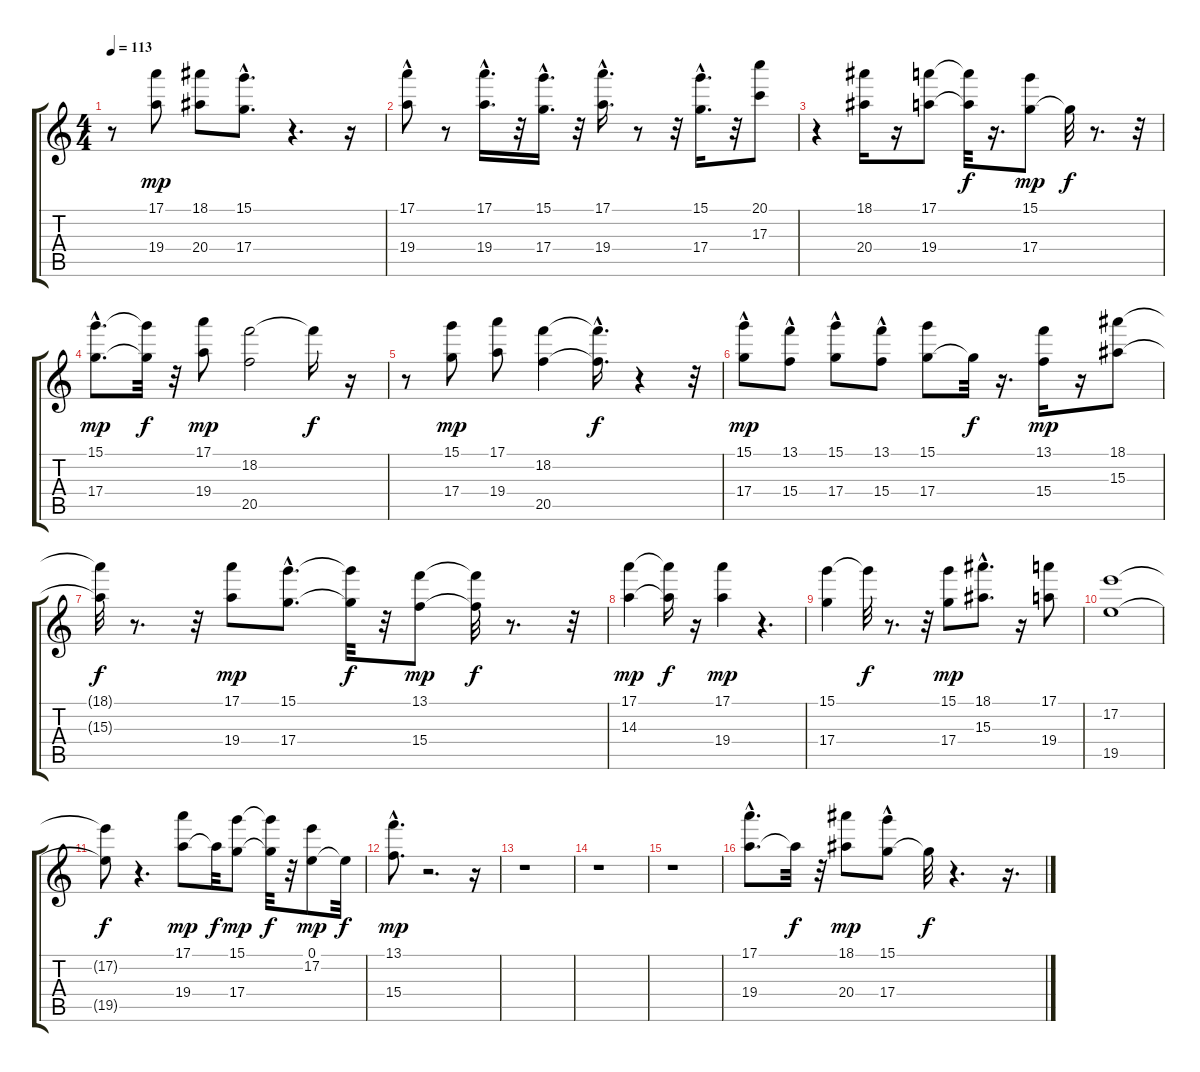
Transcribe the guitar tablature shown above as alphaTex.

\track "" {instrument electricbassfinger}
\staff {score tabs}
\tuning (E4 B3 G3 D3 A2 E2) {hide}
\ts (4 4)
\tempo 113
\clef g2
\ks c
r.8{dy f} (17.1 19.4).8{dy mp} (18.1 20.4).8 (15.1{hac} 17.4{hac}).8{d} r.4{d} r.16 |
(17.1{hac} 19.4).8 r.8 (17.1{hac} 19.4{hac}).16{d} r.32 (15.1{hac} 17.4).16{d} r.32 (17.1 19.4{hac}).16{d} r.8 r.32 (15.1 17.4{hac}).16{d} r.32 (20.1 17.3).8 |
r.4 (18.1 20.4).16 r.16 (17.1 19.4).8 (17.1{t} 19.4{t}).32{dy f} r.16{d} (15.1 17.4).8{dy mp} 17.4{t}.32{dy f} r.8{d} r.32 |
(15.1{hac} 17.4{hac}).8{d dy mp} (15.1{t} 17.4{t}).32{dy f} r.32 (17.1 19.4).8{dy mp} (18.2 20.5).2 18.2{t}.16{dy f} r.16 |
r.8 (15.1 17.4).8{dy mp} (17.1 19.4).8 (18.2 20.5).4 (18.2{hac t} 20.5{t}).16{d dy f} r.4 r.32 |
(15.1{hac} 17.4).8{dy mp} (13.1{hac} 15.4).8 (15.1 17.4{hac}).8 (13.1{hac} 15.4).8 (15.1 17.4).8 17.4{t}.32{dy f} r.16{d} (13.1 15.4).16{dy mp} r.16 (18.1 15.3).8 |
(18.1{t} 15.3{t}).32{dy f} r.8{d} r.32 (17.1 19.4).8{dy mp} (15.1{hac} 17.4{hac}).8{d} (15.1{t} 17.4{t}).32{dy f} r.32 (13.1 15.4).8{dy mp} (13.1{t} 15.4{t}).32{dy f} r.8{d} r.32 |
(17.1 14.3).4{dy mp} (17.1{t} 14.3{t}).16{dy f} r.16 (17.1 19.4).4{dy mp} r.4{d} |
(15.1 17.4).4 15.1{t}.32{dy f} r.8{d} r.32 (15.1 17.4).8{dy mp} (18.1{hac} 15.3{hac}).8{d} r.16 (17.1 19.4).8 |
(17.2 19.5).1 |
(17.2{t} 19.5{t}).8{dy f} r.4{d} (17.1 19.4).8{dy mp} 19.4{t}.32{dy f} (15.1 17.4).8{dy mp} (15.1{t} 17.4{t}).32{dy f} r.32 (0.1 17.2).8{dy mp} 0.1{t}.32{dy f} |
(13.1{hac} 15.4{hac}).8{d dy mp} r.2{d} r.16 |
r.1 |
r.1 |
r.1 |
(17.1{hac} 19.4{hac}).8{d} 19.4{t}.32{dy f} r.32 (18.1 20.4).8{dy mp} (15.1{hac} 17.4).8 17.4{t}.32{dy f} r.4{d} r.16{d}
